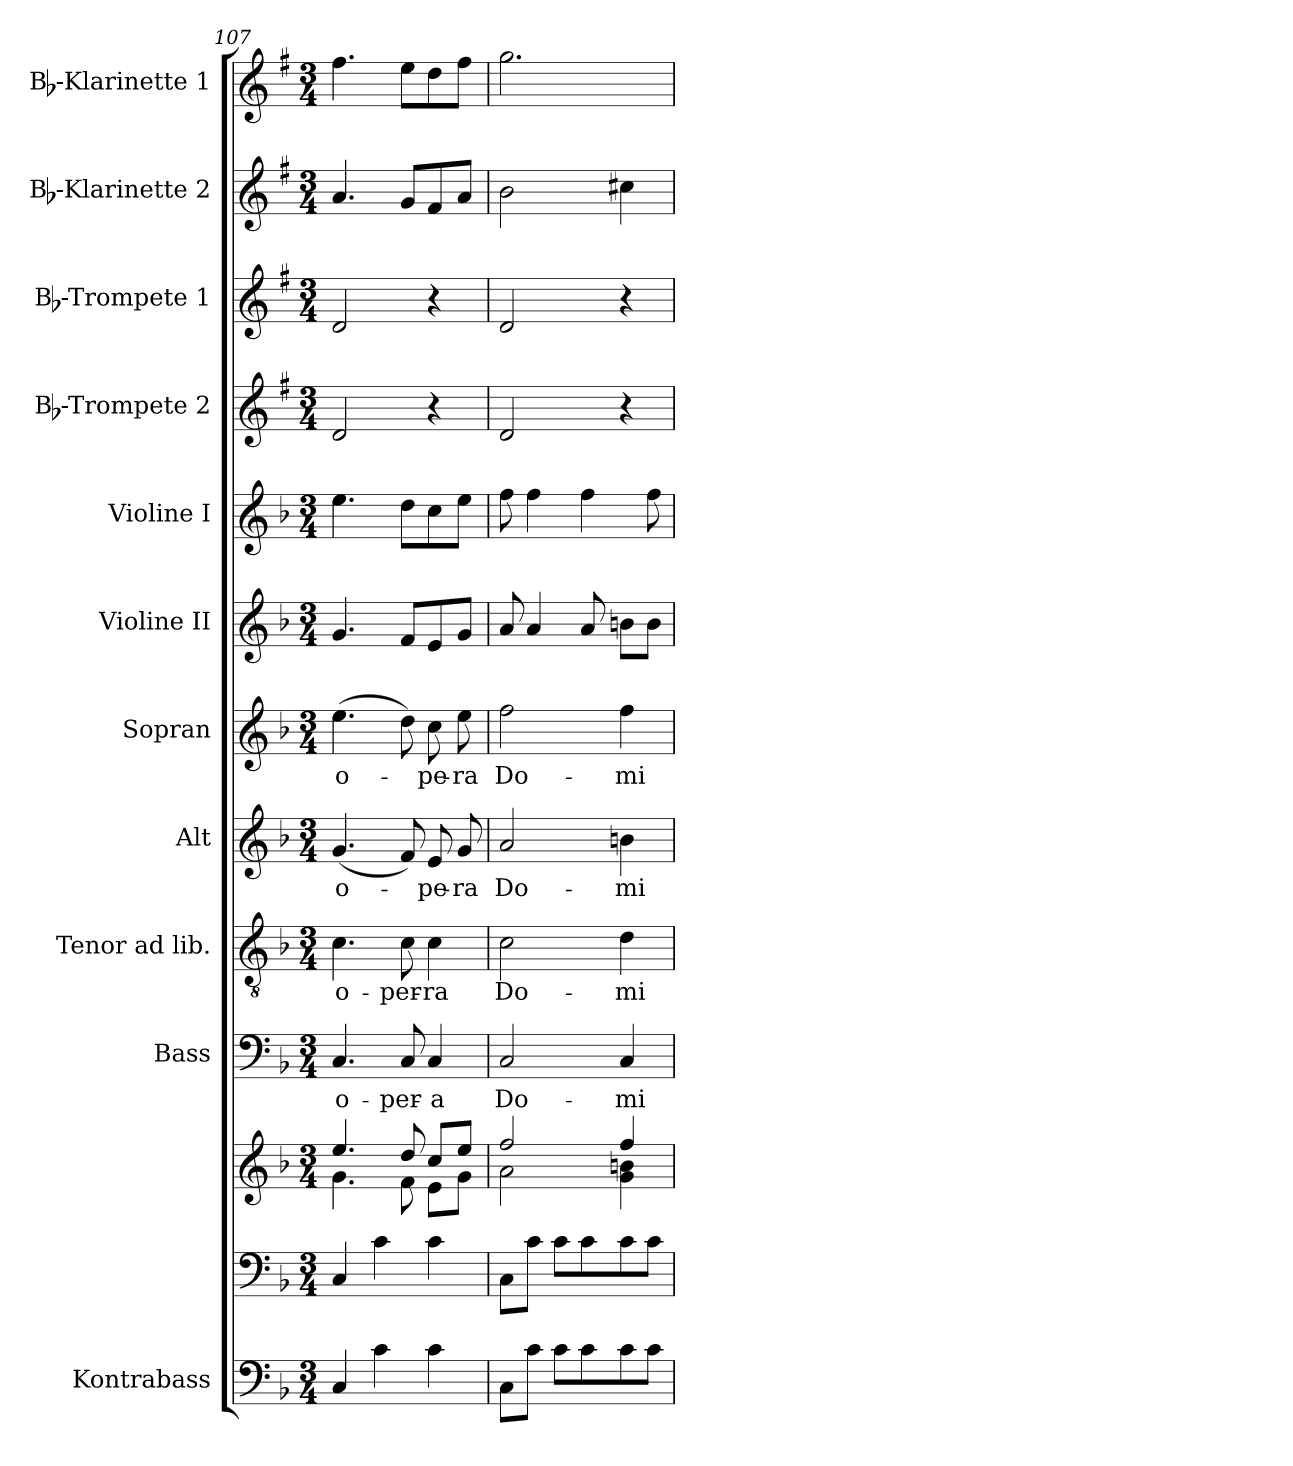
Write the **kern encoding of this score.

**kern	**kern	**kern	**kern	**text	**kern	**text	**kern	**text	**kern	**text	**kern	**kern	**kern	**kern	**kern	**kern
*part12	*part11	*part11	*part10	*part10	*part9	*part9	*part8	*part8	*part7	*part7	*part6	*part5	*part4	*part3	*part2	*part1
*staff13	*staff12	*staff11	*staff10	*staff10	*staff9	*staff9	*staff8	*staff8	*staff7	*staff7	*staff6	*staff5	*staff4	*staff3	*staff2	*staff1
*I"Kontrabass	*	*	*I"Bass	*	*I"Tenor ad lib.	*	*I"Alt	*	*I"Sopran	*	*I"Violine II	*I"Violine I	*I"Bb-Trompete 2	*I"Bb-Trompete 1	*I"Bb-Klarinette 2	*I"Bb-Klarinette 1
*I'Kb.	*	*	*I'B.	*	*I'T.	*	*I'A.	*	*I'S.	*	*I'Vl. II	*I'Vl. I	*I'Bb Trp. 2	*I'Bb Trp. 1	*I'Bb Kl. 2	*I'Bb Kl. 1
*clefF4	*clefF4	*clefG2	*clefF4	*	*clefGv2	*	*clefG2	*	*clefG2	*	*clefG2	*clefG2	*clefG2	*clefG2	*clefG2	*clefG2
*ITrd7c12	*	*	*	*	*	*	*	*	*	*	*	*	*ITrd1c2	*ITrd1c2	*ITrd1c2	*ITrd1c2
*k[b-]	*k[b-]	*k[b-]	*k[b-]	*	*k[b-]	*	*k[b-]	*	*k[b-]	*	*k[b-]	*k[b-]	*k[b-]	*k[b-]	*k[b-]	*k[b-]
*F:	*F:	*F:	*F:	*	*F:	*	*F:	*	*F:	*	*F:	*F:	*F:	*F:	*F:	*F:
*M3/4	*M3/4	*M3/4	*M3/4	*	*M3/4	*	*M3/4	*	*M3/4	*	*M3/4	*M3/4	*M3/4	*M3/4	*M3/4	*M3/4
=107	=107	=107	=107	=107	=107	=107	=107	=107	=107	=107	=107	=107	=107	=107	=107	=107
*	*	*^	*	*	*	*	*	*	*	*	*	*	*	*	*	*
!	!	!	!	!	!LO:LY:b	!	!LO:LY:b	!	!LO:LY:b	!	!LO:LY:b	!	!	!	!	!	!
4CC/	4C/	4.ee/	4.g\	4.C/	o-	4.c\	o-	(<4.g/	o-	(>4.ee\	o-	4.g/	4.ee\	2c/	2c/	4.g/	4.ee\
4C\	4c\	.	.	.	.	.	.	.	.	.	.	.	.	.	.	.	.
!	!	!	!	!	!LO:LY:b	!	!LO:LY:b	!	!	!	!	!	!	!	!	!	!
.	.	8dd/	8f\	8C/	-per-	8c\	-per-	8f/)	.	8dd\)	.	8f/L	8dd\L	.	.	8f/L	8dd\L
!	!	!	!	!	!LO:LY:b	!	!LO:LY:b	!	!LO:LY:b	!	!LO:LY:b	!	!	!	!	!	!
4C\	4c\	8cc/L	8e\L	4C/	-a	4c\	-ra	8e/	-pe-	8cc\	-pe-	8e/	8cc\	4r	4r	8e/	8cc\
!	!	!	!	!	!	!	!	!	!LO:LY:b	!	!LO:LY:b	!	!	!	!	!	!
.	.	8ee/J	8g\J	.	.	.	.	8g/	-ra	8ee\	-ra	8g/J	8ee\J	.	.	8g/J	8ee\J
=108	=108	=108	=108	=108	=108	=108	=108	=108	=108	=108	=108	=108	=108	=108	=108	=108	=108
!	!	!	!	!	!LO:LY:b	!	!LO:LY:b	!	!LO:LY:b	!	!LO:LY:b	!	!	!	!	!	!
8CC\L	8C\L	2ff/	2a\	2C/	Do-	2c\	Do-	2a/	Do-	2ff\	Do-	8a/	8ff\	2c/	2c/	2a\	2.ff\
8C\J	8c\J	.	.	.	.	.	.	.	.	.	.	4a/	4ff\	.	.	.	.
8C\L	8c\L	.	.	.	.	.	.	.	.	.	.	.	.	.	.	.	.
8C\	8c\	.	.	.	.	.	.	.	.	.	.	8a/	4ff\	.	.	.	.
!	!	!	!	!	!LO:LY:b	!	!LO:LY:b	!	!LO:LY:b	!	!LO:LY:b	!	!	!	!	!	!
8C\	8c\	4ff/	4g\ 4bn\	4C/	-mi-	4d\	-mi-	4bn\	-mi-	4ff\	-mi-	8bn\L	.	4r	4r	4bn\	.
8C\J	8c\J	.	.	.	.	.	.	.	.	.	.	8b\J	8ff\	.	.	.	.
*	*	*v	*v	*	*	*	*	*	*	*	*	*	*	*	*	*	*
=	=	=	=	=	=	=	=	=	=	=	=	=	=	=	=	=
*-	*-	*-	*-	*-	*-	*-	*-	*-	*-	*-	*-	*-	*-	*-	*-	*-
